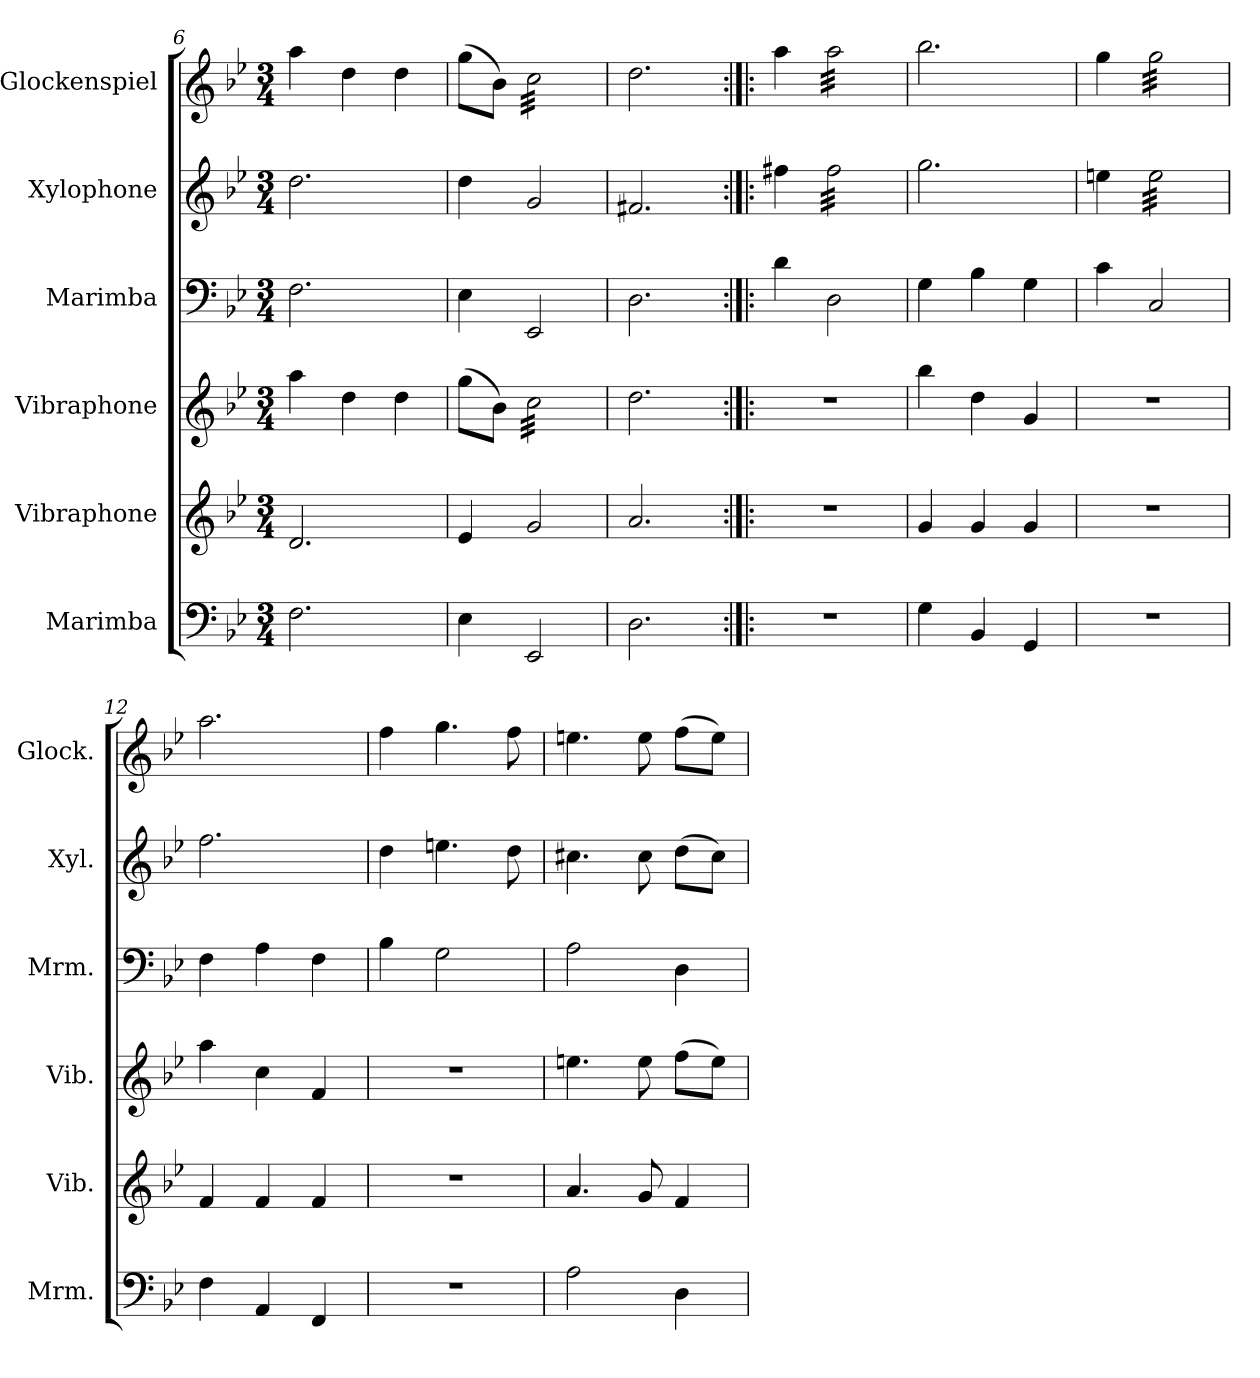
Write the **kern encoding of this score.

**kern	**kern	**kern	**kern	**kern	**kern
*part6	*part5	*part4	*part3	*part2	*part1
*staff6	*staff5	*staff4	*staff3	*staff2	*staff1
*I"Marimba	*I"Vibraphone	*I"Vibraphone	*I"Marimba	*I"Xylophone	*I"Glockenspiel
*I'Mrm.	*I'Vib.	*I'Vib.	*I'Mrm.	*I'Xyl.	*I'Glock.
*clefF4	*clefG2	*clefG2	*clefF4	*clefG2	*clefG2
*	*	*	*	*ITrd-7c-12	*ITrd-14c-24
*k[b-e-]	*k[b-e-]	*k[b-e-]	*k[b-e-]	*k[b-e-]	*k[b-e-]
*M3/4	*M3/4	*M3/4	*M3/4	*M3/4	*M3/4
=6	=6	=6	=6	=6	=6
2.F\	2.d/	4aa\	2.F\	2.ddd\	4aaaa\
.	.	4dd\	.	.	4dddd\
.	.	4dd\	.	.	4dddd\
=7	=7	=7	=7	=7	=7
4E-\	4e-/	(>8gg\L	4E-\	4ddd\	(>8gggg\L
.	.	8b-\J)	.	.	8bbb-\J)
*	*	*tremolo	*	*	*
*	*	*	*	*	*tremolo
2EE-/	2g/	32cc\LLL	2EE-/	2gg/	32cccc\LLL
.	.	32cc\	.	.	32cccc\
.	.	32cc\	.	.	32cccc\
.	.	32cc\	.	.	32cccc\
.	.	32cc\	.	.	32cccc\
.	.	32cc\	.	.	32cccc\
.	.	32cc\	.	.	32cccc\
.	.	32cc\	.	.	32cccc\
.	.	32cc\	.	.	32cccc\
.	.	32cc\	.	.	32cccc\
.	.	32cc\	.	.	32cccc\
.	.	32cc\	.	.	32cccc\
.	.	32cc\	.	.	32cccc\
.	.	32cc\	.	.	32cccc\
.	.	32cc\	.	.	32cccc\
.	.	32cc\JJJ	.	.	32cccc\JJJ
*	*	*	*	*	*Xtremolo
*	*	*Xtremolo	*	*	*
=8	=8	=8	=8	=8	=8
2.D\	2.a/	2.dd\	2.D\	2.ff#X/	2.dddd\
!!LO:PB:g=z
=9:|!|:	=9:|!|:	=9:|!|:	=9:|!|:	=9:|!|:	=9:|!|:
2.r	2.r	2.r	4d\	4fff#X\	4aaaa\
*	*	*	*	*tremolo	*
*	*	*	*	*	*tremolo
.	.	.	2D\	32fff#\LLL	32aaaa\LLL
.	.	.	.	32fff#\	32aaaa\
.	.	.	.	32fff#\	32aaaa\
.	.	.	.	32fff#\	32aaaa\
.	.	.	.	32fff#\	32aaaa\
.	.	.	.	32fff#\	32aaaa\
.	.	.	.	32fff#\	32aaaa\
.	.	.	.	32fff#\	32aaaa\
.	.	.	.	32fff#\	32aaaa\
.	.	.	.	32fff#\	32aaaa\
.	.	.	.	32fff#\	32aaaa\
.	.	.	.	32fff#\	32aaaa\
.	.	.	.	32fff#\	32aaaa\
.	.	.	.	32fff#\	32aaaa\
.	.	.	.	32fff#\	32aaaa\
.	.	.	.	32fff#\JJJ	32aaaa\JJJ
*	*	*	*	*	*Xtremolo
*	*	*	*	*Xtremolo	*
=10	=10	=10	=10	=10	=10
4G\	4g/	4bb-\	4G\	2.ggg\	2.bbbb-\
4BB-/	4g/	4dd\	4B-\	.	.
4GG/	4g/	4g/	4G\	.	.
=11	=11	=11	=11	=11	=11
2.r	2.r	2.r	4c\	4eeen\	4gggg\
*	*	*	*	*tremolo	*
*	*	*	*	*	*tremolo
.	.	.	2C/	32eee\LLL	32gggg\LLL
.	.	.	.	32eee\	32gggg\
.	.	.	.	32eee\	32gggg\
.	.	.	.	32eee\	32gggg\
.	.	.	.	32eee\	32gggg\
.	.	.	.	32eee\	32gggg\
.	.	.	.	32eee\	32gggg\
.	.	.	.	32eee\	32gggg\
.	.	.	.	32eee\	32gggg\
.	.	.	.	32eee\	32gggg\
.	.	.	.	32eee\	32gggg\
.	.	.	.	32eee\	32gggg\
.	.	.	.	32eee\	32gggg\
.	.	.	.	32eee\	32gggg\
.	.	.	.	32eee\	32gggg\
.	.	.	.	32eee\JJJ	32gggg\JJJ
*	*	*	*	*	*Xtremolo
*	*	*	*	*Xtremolo	*
=12	=12	=12	=12	=12	=12
4F\	4f/	4aa\	4F\	2.fff\	2.aaaa\
4AA/	4f/	4cc\	4A\	.	.
4FF/	4f/	4f/	4F\	.	.
=13	=13	=13	=13	=13	=13
2.r	2.r	2.r	4B-\	4ddd\	4ffff\
.	.	.	2G\	4.eeen\	4.gggg\
.	.	.	.	8ddd\	8ffff\
=14	=14	=14	=14	=14	=14
2A\	4.a/	4.een\	2A\	4.ccc#X\	4.eeeen\
.	8g/	8ee\	.	8ccc#\	8eeee\
4D\	4f/	(>8ff\L	4D\	(>8ddd\L	(>8ffff\L
.	.	8ee\J)	.	8ccc#\J)	8eeee\J)
=	=	=	=	=	=
*-	*-	*-	*-	*-	*-
